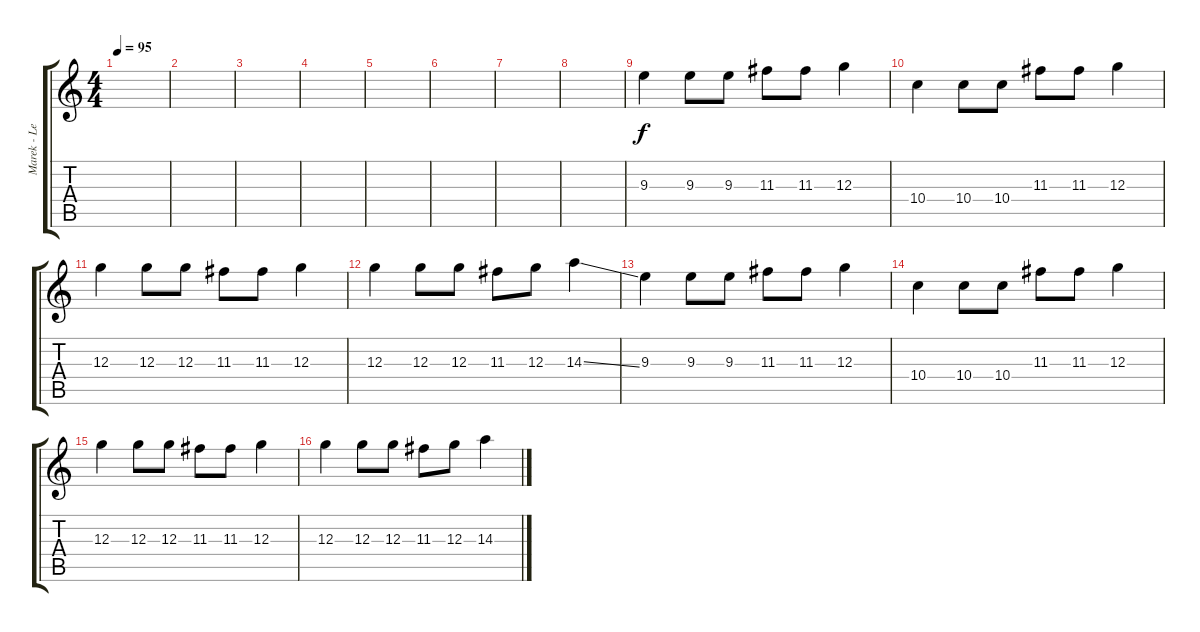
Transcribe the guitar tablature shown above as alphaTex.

\track ("Marek - Lead Guitar" "Marek - Le") {instrument overdrivenguitar}
\staff {score tabs}
\tuning (E4 B3 G3 D3 A2 E2) {hide}
\ts (4 4)
\tempo 95
\clef g2
\ks c
|
|
|
|
|
|
|
|
9.3.4 9.3.8 9.3.8 11.3.8 11.3.8 12.3.4 |
10.4.4 10.4.8 10.4.8 11.3.8 11.3.8 12.3.4 |
12.3.4 12.3.8 12.3.8 11.3.8 11.3.8 12.3.4 |
12.3.4 12.3.8 12.3.8 11.3.8 12.3.8 14.3{ss}.4 |
9.3.4 9.3.8 9.3.8 11.3.8 11.3.8 12.3.4 |
10.4.4 10.4.8 10.4.8 11.3.8 11.3.8 12.3.4 |
12.3.4 12.3.8 12.3.8 11.3.8 11.3.8 12.3.4 |
12.3.4 12.3.8 12.3.8 11.3.8 12.3.8 14.3{ss}.4
